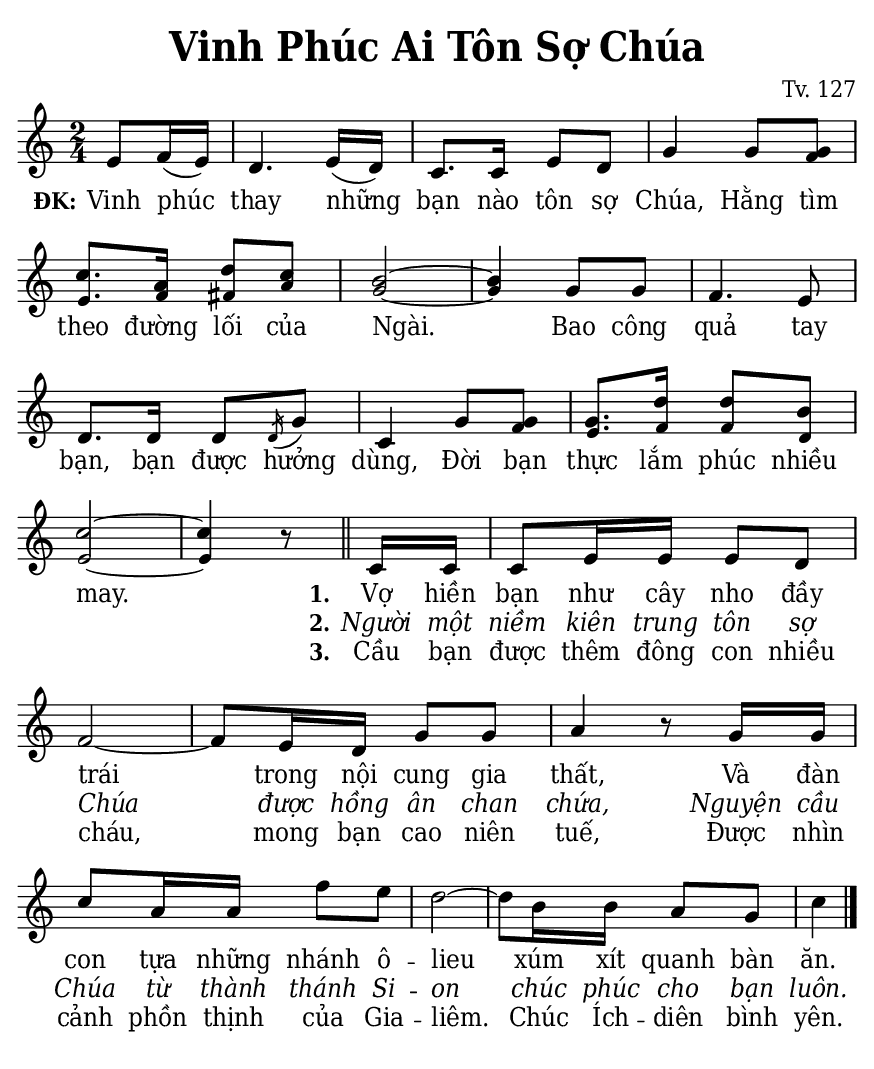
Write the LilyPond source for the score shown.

% Cài đặt chung\
\version "2.22.1"
\include "english.ly"

\header {
  title = \markup { \fontsize #1 "Vinh Phúc Ai Tôn Sợ Chúa" }
  composer = "Tv. 127"
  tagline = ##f
}

% Nhạc phiên khúc
nhacPhienKhucSop = \relative c' {
  \partial 4 e8 f16 (e) |
  d4. e16 (d) |
  c8. c16 e8 d |
  g4 g8 g |
  c8. a16 d8 c |
  b2 ~ |
  b4 g8 g |
  f4. e8 |
  d8. d16 d8 \slashedGrace { d16 ( } g8) |
  c,4 g'8 g |
  g8. d'16 d8 b |
  c2 ~ |
  c4 r8 \bar "||"
  
  c,16 c |
  c8 e16 e e8 d |
  f2 ~ |
  f8 e16 d g8 g |
  a4 r8 g16 g |
  c8 a16 a f'8 e |
  d2 ~ |
  d8 b16 b a8 g |
  c4 \bar "|."
}

nhacPhienKhucAlto = \relative c' {
  e8 f16 (e) |
  d4. e16 (d) |
  c8. c16 e8 d |
  g4 g8 f |
  e8. f16 fs8 a |
  g2 ~ |
  g4 g8 g |
  f4. e8 |
  d8. d16 d8 \slashedGrace { d16 ( } g8) |
  c,4 g'8 f |
  e8. f16 f8 d |
  e2 ~ |
  e4 r8
}

% Lời phiên khúc
loiPhienKhucSop = \lyrics {
  \set stanza = "ĐK:"
  Vinh phúc thay những bạn nào tôn sợ Chúa,
  Hằng tìm theo đường lối của Ngài.
  Bao công quả tay bạn,
  bạn được hưởng dùng,
  Đời bạn thực lắm phúc nhiều may.
  <<
    {
      \set stanza = "1."
      Vợ hiền bạn như cây nho đầy trái
      trong nội cung gia thất,
      Và đàn con tựa những nhánh ô -- lieu
      xúm xít quanh bàn ăn.
    }
    \new Lyrics {
	    \set associatedVoice = "beSop"
	    \set stanza = "2."
      \override Lyrics.LyricText.font-shape = #'italic
	    Người một niềm kiên trung tôn sợ Chúa
	    được hồng ân chan chứa,
	    Nguyện cầu Chúa từ thành thánh Si -- on
	    chúc phúc cho bạn luôn.
    }
    \new Lyrics {
	    \set associatedVoice = "beSop"
	    \set stanza = "3."
	    Cầu bạn được thêm đông con nhiều cháu,
	    mong bạn cao niên tuế,
	    Được nhìn cảnh phồn thịnh của Gia -- liêm.
	    Chúc Ích -- diên bình yên.
    }
  >>
}

% Dàn trang
\paper {
  #(set-paper-size "a5")
  top-margin = 3\mm
  bottom-margin = 3\mm
  left-margin = 3\mm
  right-margin = 3\mm
  indent = #0
  #(define fonts
	 (make-pango-font-tree "Deja Vu Serif Condensed"
	 		       "Deja Vu Serif Condensed"
			       "Deja Vu Serif Condensed"
			       (/ 20 20)))
  print-page-number = ##f
  system-system-spacing = #'((basic-distance . 0.1) (padding . 2.5))
}

TongNhip = {
  \key c \major \time 2/4
  \set Timing.beamExceptions = #'()
  \set Timing.baseMoment = #(ly:make-moment 1/4)
}

% Đổi kích thước nốt cho bè phụ
notBePhu =
#(define-music-function (font-size music) (number? ly:music?)
   (for-some-music
     (lambda (m)
       (if (music-is-of-type? m 'rhythmic-event)
           (begin
             (set! (ly:music-property m 'tweaks)
                   (cons `(font-size . ,font-size)
                         (ly:music-property m 'tweaks)))
             #t)
           #f))
     music)
   music)

\score {
  \new ChoirStaff <<
    \new Staff \with {
        \consists "Merge_rests_engraver"
        printPartCombineTexts = ##f
      }
      <<
      \new Voice \TongNhip \partCombine 
        \nhacPhienKhucSop
        \notBePhu -1 { \nhacPhienKhucAlto }
      \new NullVoice = beSop \nhacPhienKhucSop
      \new Lyrics \lyricsto beSop \loiPhienKhucSop
      >>
  >>
  \layout {
    \override Lyrics.LyricSpace.minimum-distance = #1.5
    \override Score.BarNumber.break-visibility = ##(#f #f #f)
    \override Score.SpacingSpanner.uniform-stretching = ##t
  } 
}
